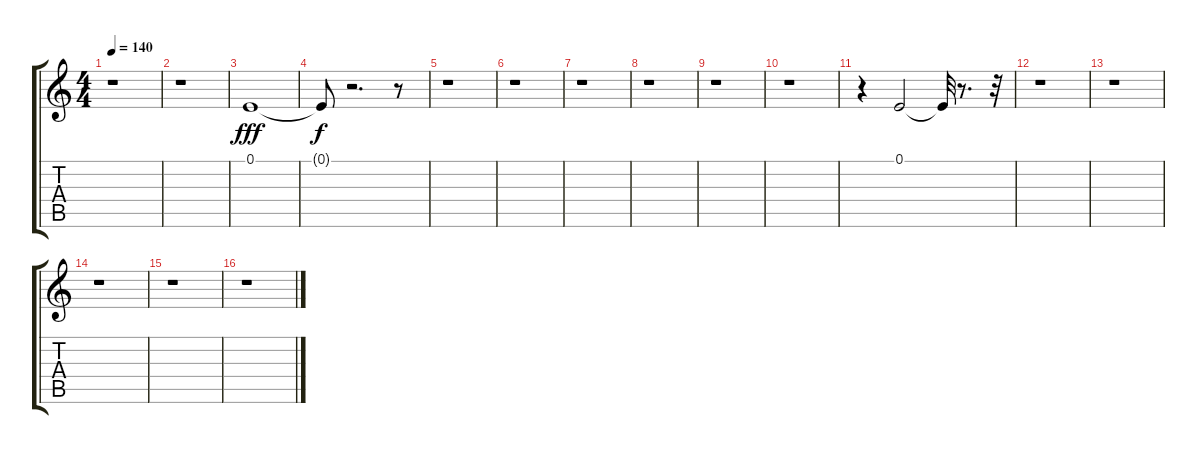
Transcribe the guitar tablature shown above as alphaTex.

\track "" {instrument reversecymbal}
\staff {score tabs}
\tuning (E4 B3 G3 D3 A2 E2) {hide}
\ts (4 4)
\tempo 140
\clef g2
\ks c
r.1{dy f} |
r.1 |
0.1.1{dy fff volume 16 balance 8 instrument reversecymbal} |
0.1{t}.8{dy f} r.2{d} r.8 |
r.1 |
r.1 |
r.1 |
r.1 |
r.1 |
r.1 |
r.4 0.1.2 0.1{t}.32 r.8{d} r.32 |
r.1 |
r.1 |
r.1 |
r.1 |
r.1
